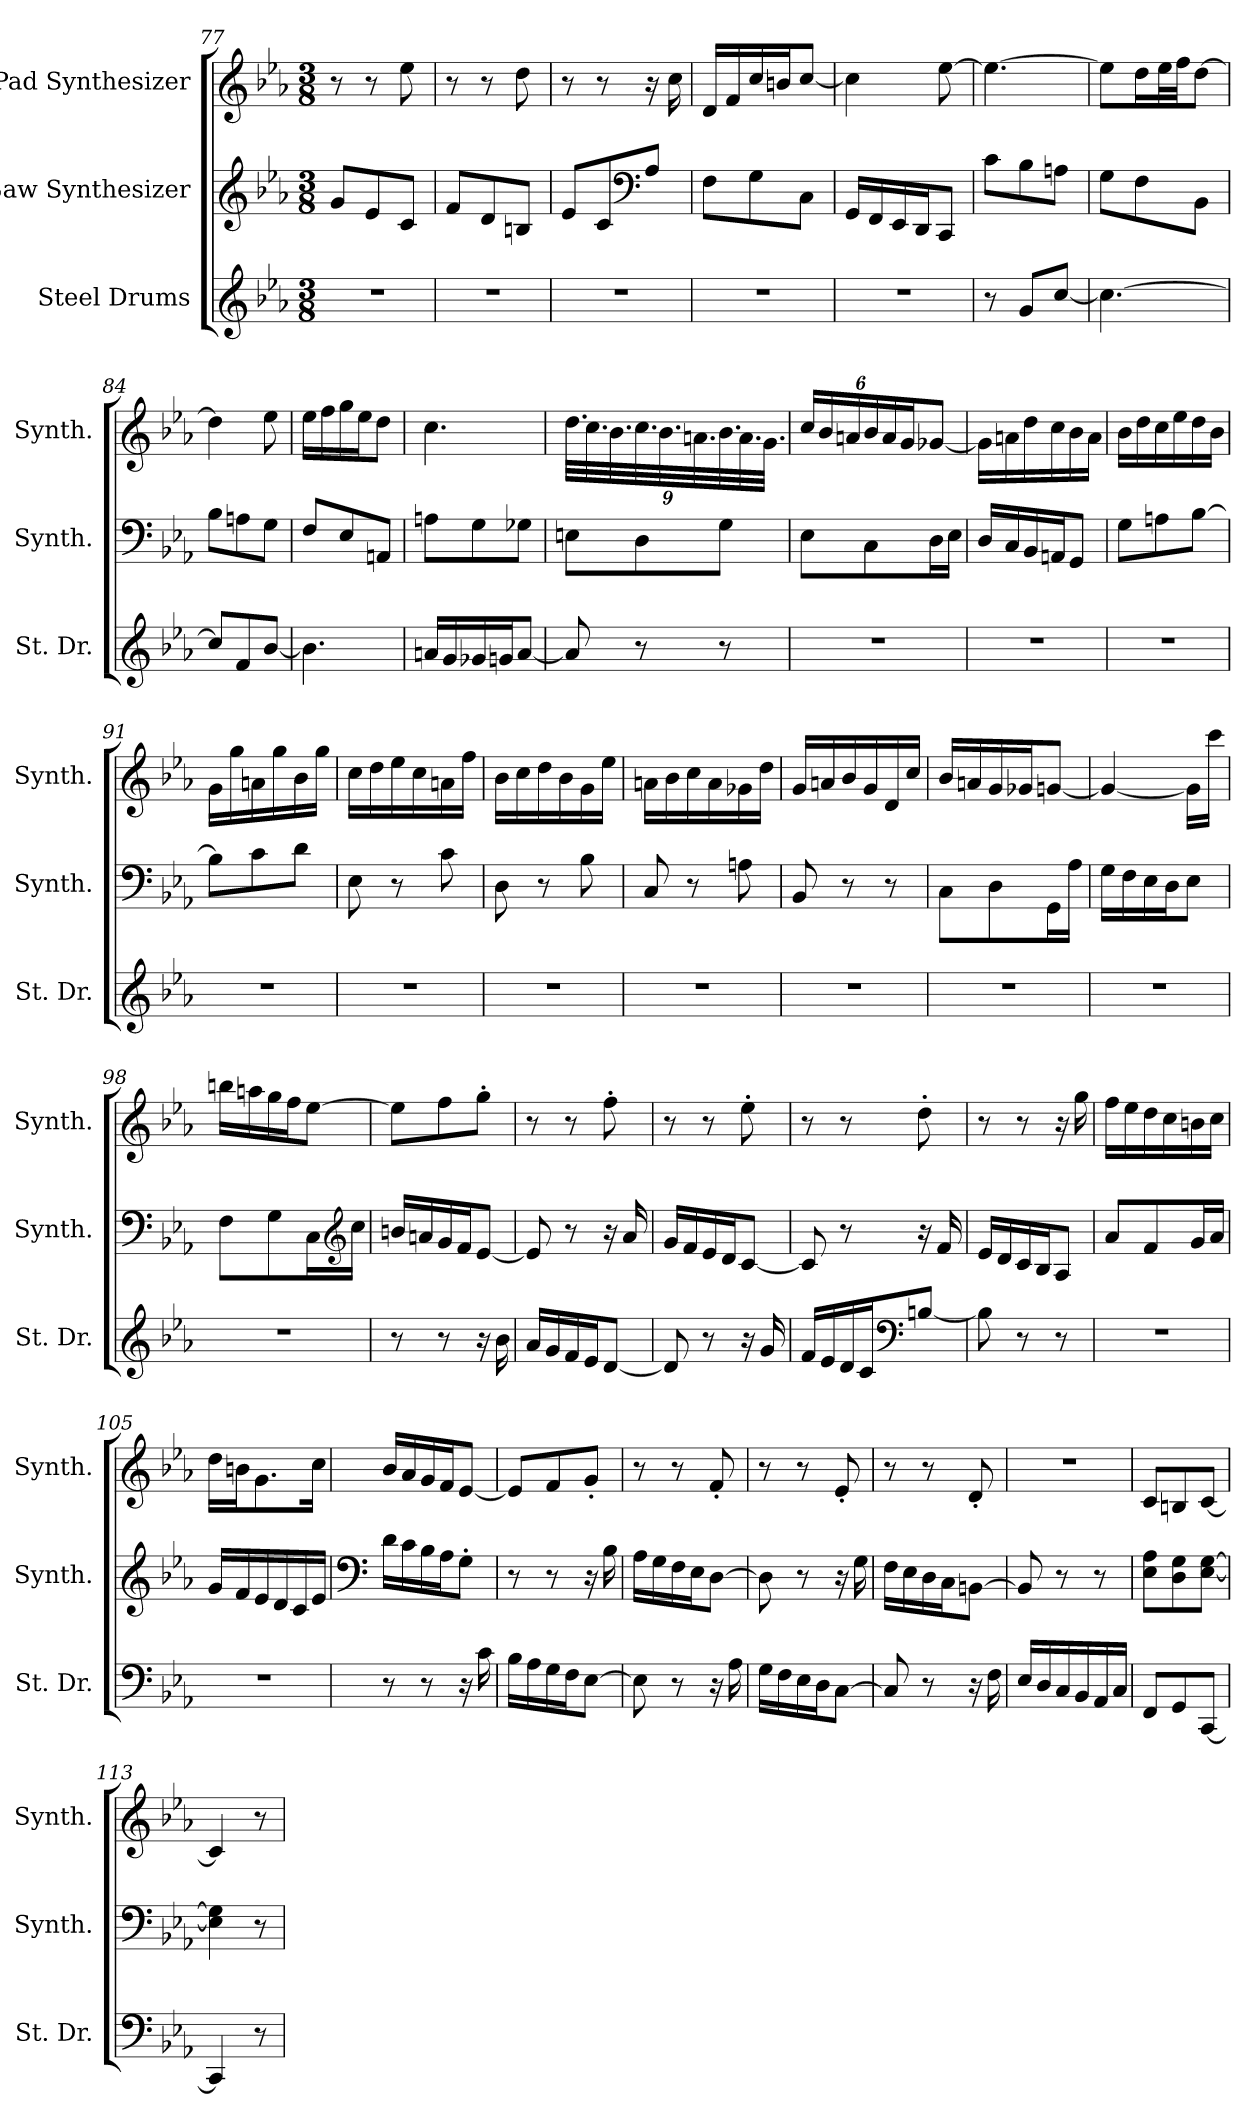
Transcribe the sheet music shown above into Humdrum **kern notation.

**kern	**kern	**kern
*part3	*part2	*part1
*staff3	*staff2	*staff1
*I"Steel Drums	*I"Saw Synthesizer	*I"Pad Synthesizer
*I'St. Dr.	*I'Synth.	*I'Synth.
*clefG2	*clefG2	*clefG2
*k[b-e-a-]	*k[b-e-a-]	*k[b-e-a-]
*M3/8	*M3/8	*M3/8
=77	=77	=77
4.r	8g/L	8r
.	8e-/	8r
.	8c/J	8ee-\
=78	=78	=78
4.r	8f/L	8r
.	8d/	8r
.	8Bn/J	8dd\
=79	=79	=79
4.r	8e-/L	8r
.	8c/	8r
*	*clefF4	*
.	8A-/J	16r
.	.	16cc\
=80	=80	=80
4.r	8F\L	16d/LL
.	.	16f/
.	8G\	16cc/
.	.	16bn/J
.	8C\J	[8cc/J
!!LO:LB:g=z
=81	=81	=81
4.r	16GG/LL	4cc\]
.	16FF/	.
.	16EE-/	.
.	16DD/J	.
.	8CC/J	[8ee-\
=82	=82	=82
8r	8c\L	4.ee-\_
8g/L	8B-\	.
[8cc/J	8An\J	.
=83	=83	=83
4.cc\_	8G\L	8ee-\L]
.	8F\	16dd\L
.	.	32ee-\L
.	.	32ff\JJ
.	8BB-\J	[8dd\J
=84	=84	=84
8cc/L]	8B-\L	4dd\]
8f/	8An\	.
[8b-/J	8G\J	8ee-\
=85	=85	=85
4.b-\]	8F/L	16ee-\LL
.	.	16ff\
.	8E-/	16gg\
.	.	16ee-\J
.	8AAn/J	8dd\J
=86	=86	=86
16an/LL	8An\L	4.cc\
16g/	.	.
16g-X/	8G\	.
16gn/J	.	.
[8a/J	8G-X\J	.
!!LO:LB:g=z
=87	=87	=87
*	*	*Xbrackettup
8a/]	8En\L	36.dd\LLL
.	.	36.cc\
.	.	36.b-\
8r	8D\	36.cc\
.	.	36.b-\
.	.	36.an\
8r	8G\J	36.b-\
.	.	36.a\
.	.	36.g\JJJ
=88	=88	=88
4.r	8E-\L	24cc/LL
.	.	24b-/
.	.	24an/
.	8C\	24b-/
.	.	24a/
.	.	24g/J
.	16D\L	[8g-X/J
.	16E-\JJ	.
=89	=89	=89
4.r	16D/LL	16g-\LL]
.	16C/	16an\
.	16BB-/	16dd\
.	16AAn/J	16cc\
.	8GG/J	16b-\
.	.	16a\JJ
=90	=90	=90
4.r	8G\L	16b-\LL
.	.	16dd\
.	8An\	16cc\
.	.	16ee-\
.	[8B-\J	16dd\
.	.	16b-\JJ
!!LO:LB:g=z
=91	=91	=91
4.r	8B-\L]	16g\LL
.	.	16gg\
.	8c\	16an\
.	.	16gg\
.	8d\J	16b-\
.	.	16gg\JJ
=92	=92	=92
4.r	8E-\	16cc\LL
.	.	16dd\
.	8r	16ee-\
.	.	16cc\
.	8c\	16an\
.	.	16ff\JJ
=93	=93	=93
4.r	8D\	16b-\LL
.	.	16cc\
.	8r	16dd\
.	.	16b-\
.	8B-\	16g\
.	.	16ee-\JJ
=94	=94	=94
4.r	8C/	16an\LL
.	.	16b-\
.	8r	16cc\
.	.	16a\
.	8An\	16g-X\
.	.	16dd\JJ
=95	=95	=95
4.r	8BB-/	16g/LL
.	.	16an/
.	8r	16b-/
.	.	16g/
.	8r	16d/
.	.	16cc/JJ
!!LO:PB:g=z
=96	=96	=96
4.r	8C\L	16b-/LL
.	.	16an/
.	8D\	16g/
.	.	16g-X/J
.	16GG\L	[8gn/J
.	16A-\JJ	.
=97	=97	=97
4.r	16G\LL	4g/_
.	16F\	.
.	16E-\	.
.	16D\J	.
.	8E-\J	16g\LL]
.	.	16ccc\JJ
=98	=98	=98
4.r	8F\L	16bbn\LL
.	.	16aan\
.	8G\	16gg\
.	.	16ff\J
.	16C\L	[8ee-\J
*	*clefG2	*
.	16cc\JJ	.
=99	=99	=99
8r	16bn/LL	8ee-\L]
.	16an/	.
8r	16g/	8ff\
.	16f/J	.
16r	[8e-/J	8gg'\J
16b-\	.	.
=100	=100	=100
16a-/LL	8e-/]	8r
16g/	.	.
16f/	8r	8r
16e-/J	.	.
[8d/J	16r	8ff'\
.	16a-/	.
!!LO:LB:g=z
=101	=101	=101
8d/]	16g/LL	8r
.	16f/	.
8r	16e-/	8r
.	16d/J	.
16r	[8c/J	8ee-'\
16g/	.	.
=102	=102	=102
16f/LL	8c/]	8r
16e-/	.	.
16d/	8r	8r
16c/J	.	.
*clefF4	*	*
[8Bn/J	16r	8dd'\
.	16f/	.
=103	=103	=103
8B\]	16e-/LL	8r
.	16d/	.
8r	16c/	8r
.	16B-/J	.
8r	8A-/J	16r
.	.	16gg\
=104	=104	=104
4.r	8a-/L	16ff\LL
.	.	16ee-\
.	8f/	16dd\
.	.	16cc\
.	16g/L	16bn\
.	16a-/JJ	16cc\JJ
=105	=105	=105
4.r	16g/LL	16dd\LL
.	16f/	16bn\J
.	16e-/	8.g\
.	16d/	.
.	16c/	.
.	16e-/JJ	16cc\Jk
!!LO:LB:g=z
=106	=106	=106
*	*clefF4	*
8r	16d\LL	16b-/LL
.	16c\	16a-/
8r	16B-\	16g/
.	16A-\J	16f/J
16r	8G'\J	[8e-/J
16c\	.	.
=107	=107	=107
16B-\LL	8r	8e-/L]
16A-\	.	.
16G\	8r	8f/
16F\J	.	.
[8E-\J	16r	8g'/J
.	16B-\	.
=108	=108	=108
8E-\]	16A-\LL	8r
.	16G\	.
8r	16F\	8r
.	16E-\J	.
16r	[8D\J	8f'/
16A-\	.	.
=109	=109	=109
16G\LL	8D\]	8r
16F\	.	.
16E-\	8r	8r
16D\J	.	.
[8C\J	16r	8e-'/
.	16G\	.
=110	=110	=110
8C/]	16F\LL	8r
.	16E-\	.
8r	16D\	8r
.	16C\J	.
16r	[8BBn\J	8d'/
16F\	.	.
=111	=111	=111
16E-/LL	8BB/]	4.r
16D/	.	.
16C/	8r	.
16BB-/	.	.
16AA-/	8r	.
16C/JJ	.	.
!!LO:LB:g=z
=112	=112	=112
*	*	*MM77
8FF/L	8E-\ 8A-\L	8c/L
*	*	*MM64
8GG/	8D\ 8G\	8Bn/
[8CC/J	[8E-\ [8G\J	[8c/J
=113	=113	=113
*	*	*MM47
4CC/]	4E-\] 4G\]	4c/]
8r	8r	8r
=	=	=
*-	*-	*-
